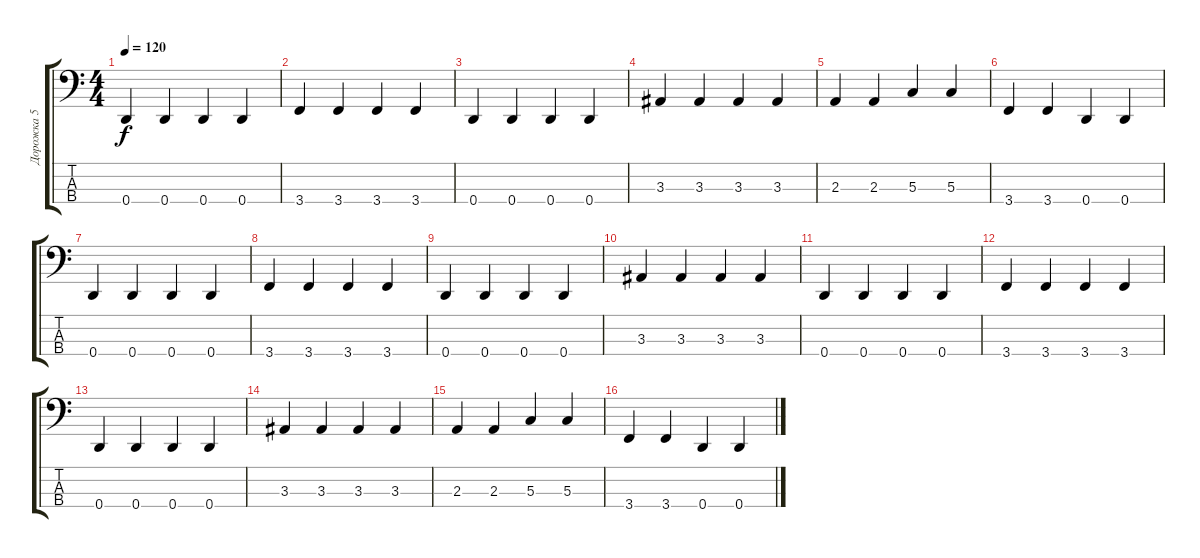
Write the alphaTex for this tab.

\track ("Дорожка 5" "Дорожка 5") {instrument electricbasspick}
\staff {score tabs}
\tuning (F2 C2 G1 D1) {hide}
\ts (4 4)
\tempo 120
\clef f4
\ks c
0.4.4{dy f} 0.4.4 0.4.4 0.4.4 |
3.4.4 3.4.4 3.4.4 3.4.4 |
0.4.4 0.4.4 0.4.4 0.4.4 |
3.3.4 3.3.4 3.3.4 3.3.4 |
2.3.4 2.3.4 5.3.4 5.3.4 |
3.4.4 3.4.4 0.4.4 0.4.4 |
0.4.4 0.4.4 0.4.4 0.4.4 |
3.4.4 3.4.4 3.4.4 3.4.4 |
0.4.4 0.4.4 0.4.4 0.4.4 |
3.3.4 3.3.4 3.3.4 3.3.4 |
0.4.4 0.4.4 0.4.4 0.4.4 |
3.4.4 3.4.4 3.4.4 3.4.4 |
0.4.4 0.4.4 0.4.4 0.4.4 |
3.3.4 3.3.4 3.3.4 3.3.4 |
2.3.4 2.3.4 5.3.4 5.3.4 |
3.4.4 3.4.4 0.4.4 0.4.4
